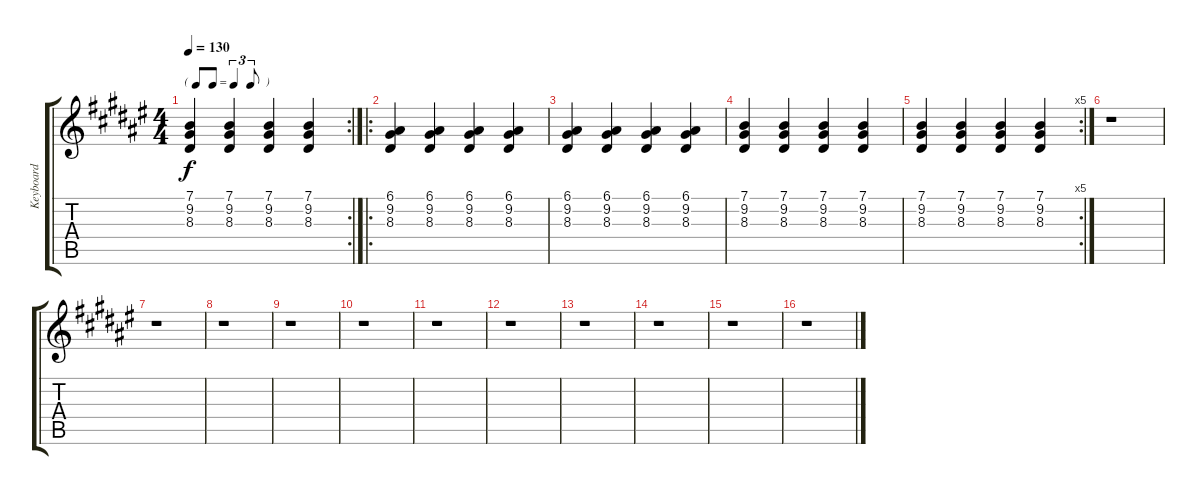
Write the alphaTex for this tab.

\track ("Keyboard" "Keyboard") {instrument electricgrandpiano}
\staff {score tabs}
\tuning (E4 B3 G3 D3 A2 E2) {hide}
\rc 2
\ts (4 4)
\tf triplet8th
\tempo 130
\clef g2
\ks f#
(7.1 9.2 8.3).4{dy f} (7.1 9.2 8.3).4 (7.1 9.2 8.3).4 (7.1 9.2 8.3).4 |
\ro
(6.1 9.2 8.3).4 (6.1 9.2 8.3).4 (6.1 9.2 8.3).4 (6.1 9.2 8.3).4 |
(6.1 9.2 8.3).4 (6.1 9.2 8.3).4 (6.1 9.2 8.3).4 (6.1 9.2 8.3).4 |
(7.1 9.2 8.3).4 (7.1 9.2 8.3).4 (7.1 9.2 8.3).4 (7.1 9.2 8.3).4 |
\rc 5
(7.1 9.2 8.3).4 (7.1 9.2 8.3).4 (7.1 9.2 8.3).4 (7.1 9.2 8.3).4 |
r.1 |
r.1 |
r.1 |
r.1 |
r.1 |
r.1 |
r.1 |
r.1 |
r.1 |
r.1 |
r.1
